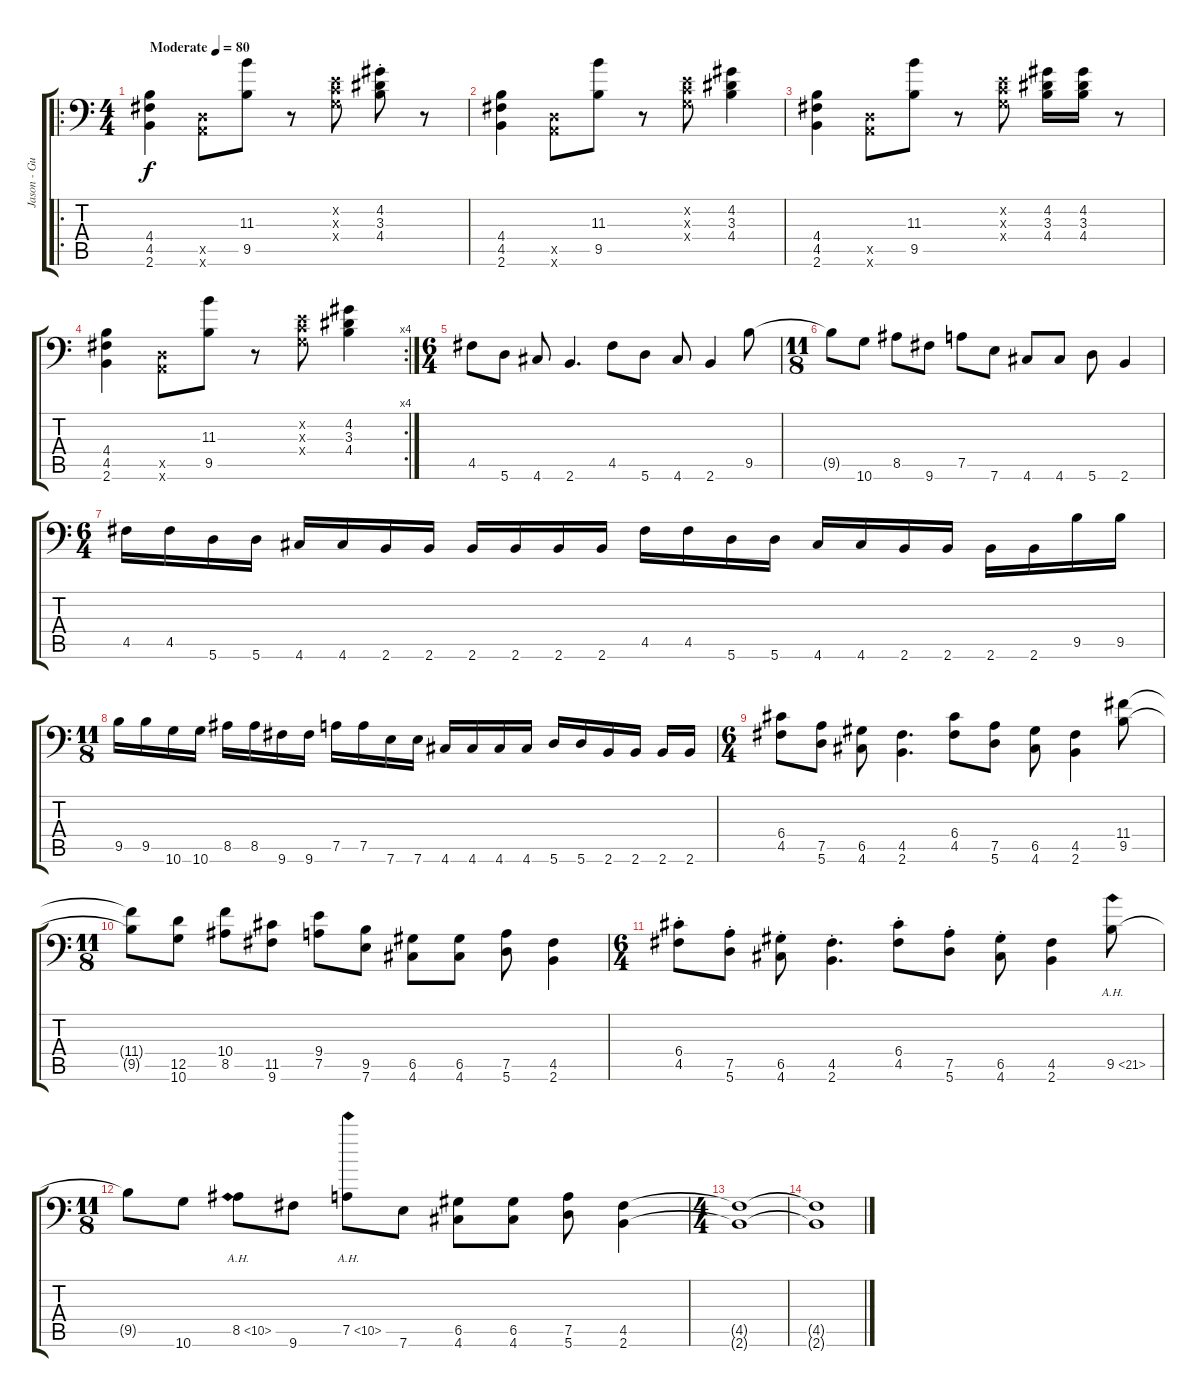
\track ("Jason - Guitar" "Jason - Gu") {instrument overdrivenguitar}
\staff {score tabs}
\tuning (A3 E3 C3 G2 D2 A1) {hide}
\ro
\ts (4 4)
\tempo (80 "Moderate")
\clef f4
\ks c
(4.4 4.5 2.6).4{dy f instrument overdrivenguitar} (0.5{x} 0.6{x}).8 (11.3 9.5).8 r.8 (0.2{x} 0.3{x} 0.4{x}).8 (4.2{st} 3.3{st} 4.4{st}).8 r.8 |
(4.4 4.5 2.6).4 (0.5{x} 0.6{x}).8 (11.3 9.5).8 r.8 (0.2{x} 0.3{x} 0.4{x}).8 (4.2 3.3 4.4).4 |
(4.4 4.5 2.6).4 (0.5{x} 0.6{x}).8 (11.3 9.5).8 r.8 (0.2{x} 0.3{x} 0.4{x}).8 (4.2 3.3 4.4).16 (4.2 3.3 4.4).16 r.8 |
\rc 4
(4.4 4.5 2.6).4 (0.5{x} 0.6{x}).8 (11.3 9.5).8 r.8 (0.2{x} 0.3{x} 0.4{x}).8 (4.2 3.3 4.4).4 |
\ts (6 4)
4.5.8 5.6.8 4.6.8 2.6.4{d} 4.5.8 5.6.8 4.6.8 2.6.4 9.5.8 |
\ts (11 8)
9.5{t}.8 10.6.8 8.5.8 9.6.8 7.5.8 7.6.8 4.6.8 4.6.8 5.6.8 2.6.4 |
\ts (6 4)
4.5.16 4.5.16 5.6.16 5.6.16 4.6.16 4.6.16 2.6.16 2.6.16 2.6.16 2.6.16 2.6.16 2.6.16 4.5.16 4.5.16 5.6.16 5.6.16 4.6.16 4.6.16 2.6.16 2.6.16 2.6.16 2.6.16 9.5.16 9.5.16 |
\ts (11 8)
9.5.16 9.5.16 10.6.16 10.6.16 8.5.16 8.5.16 9.6.16 9.6.16 7.5.16 7.5.16 7.6.16 7.6.16 4.6.16 4.6.16 4.6.16 4.6.16 5.6.16 5.6.16 2.6.16 2.6.16 2.6.16 2.6.16 |
\ts (6 4)
(6.4 4.5).8 (7.5 5.6).8 (6.5 4.6).8 (4.5 2.6).4{d} (6.4 4.5).8 (7.5 5.6).8 (6.5 4.6).8 (4.5 2.6).4 (11.4 9.5).8 |
\ts (11 8)
(11.4{t} 9.5{t}).8 (12.5 10.6).8 (10.4 8.5).8 (11.5 9.6).8 (9.4 7.5).8 (9.5 7.6).8 (6.5 4.6).8 (6.5 4.6).8 (7.5 5.6).8 (4.5 2.6).4 |
\ts (6 4)
(6.4{st} 4.5{st}).8 (7.5{st} 5.6{st}).8 (6.5{st} 4.6{st}).8 (4.5{st} 2.6{st}).4{d} (6.4{st} 4.5{st}).8 (7.5{st} 5.6{st}).8 (6.5{st} 4.6{st}).8 (4.5 2.6).4 9.5{ah 12}.8 |
\ts (11 8)
9.5{t}.8 10.6.8 8.5{ah 2}.8 9.6.8 7.5{ah 3}.8 7.6.8 (6.5 4.6).8 (6.5 4.6).8 (7.5 5.6).8 (4.5 2.6).4 |
\ts (4 4)
(4.5{t} 2.6{t}).1 |
(4.5{t} 2.6{t}).1
